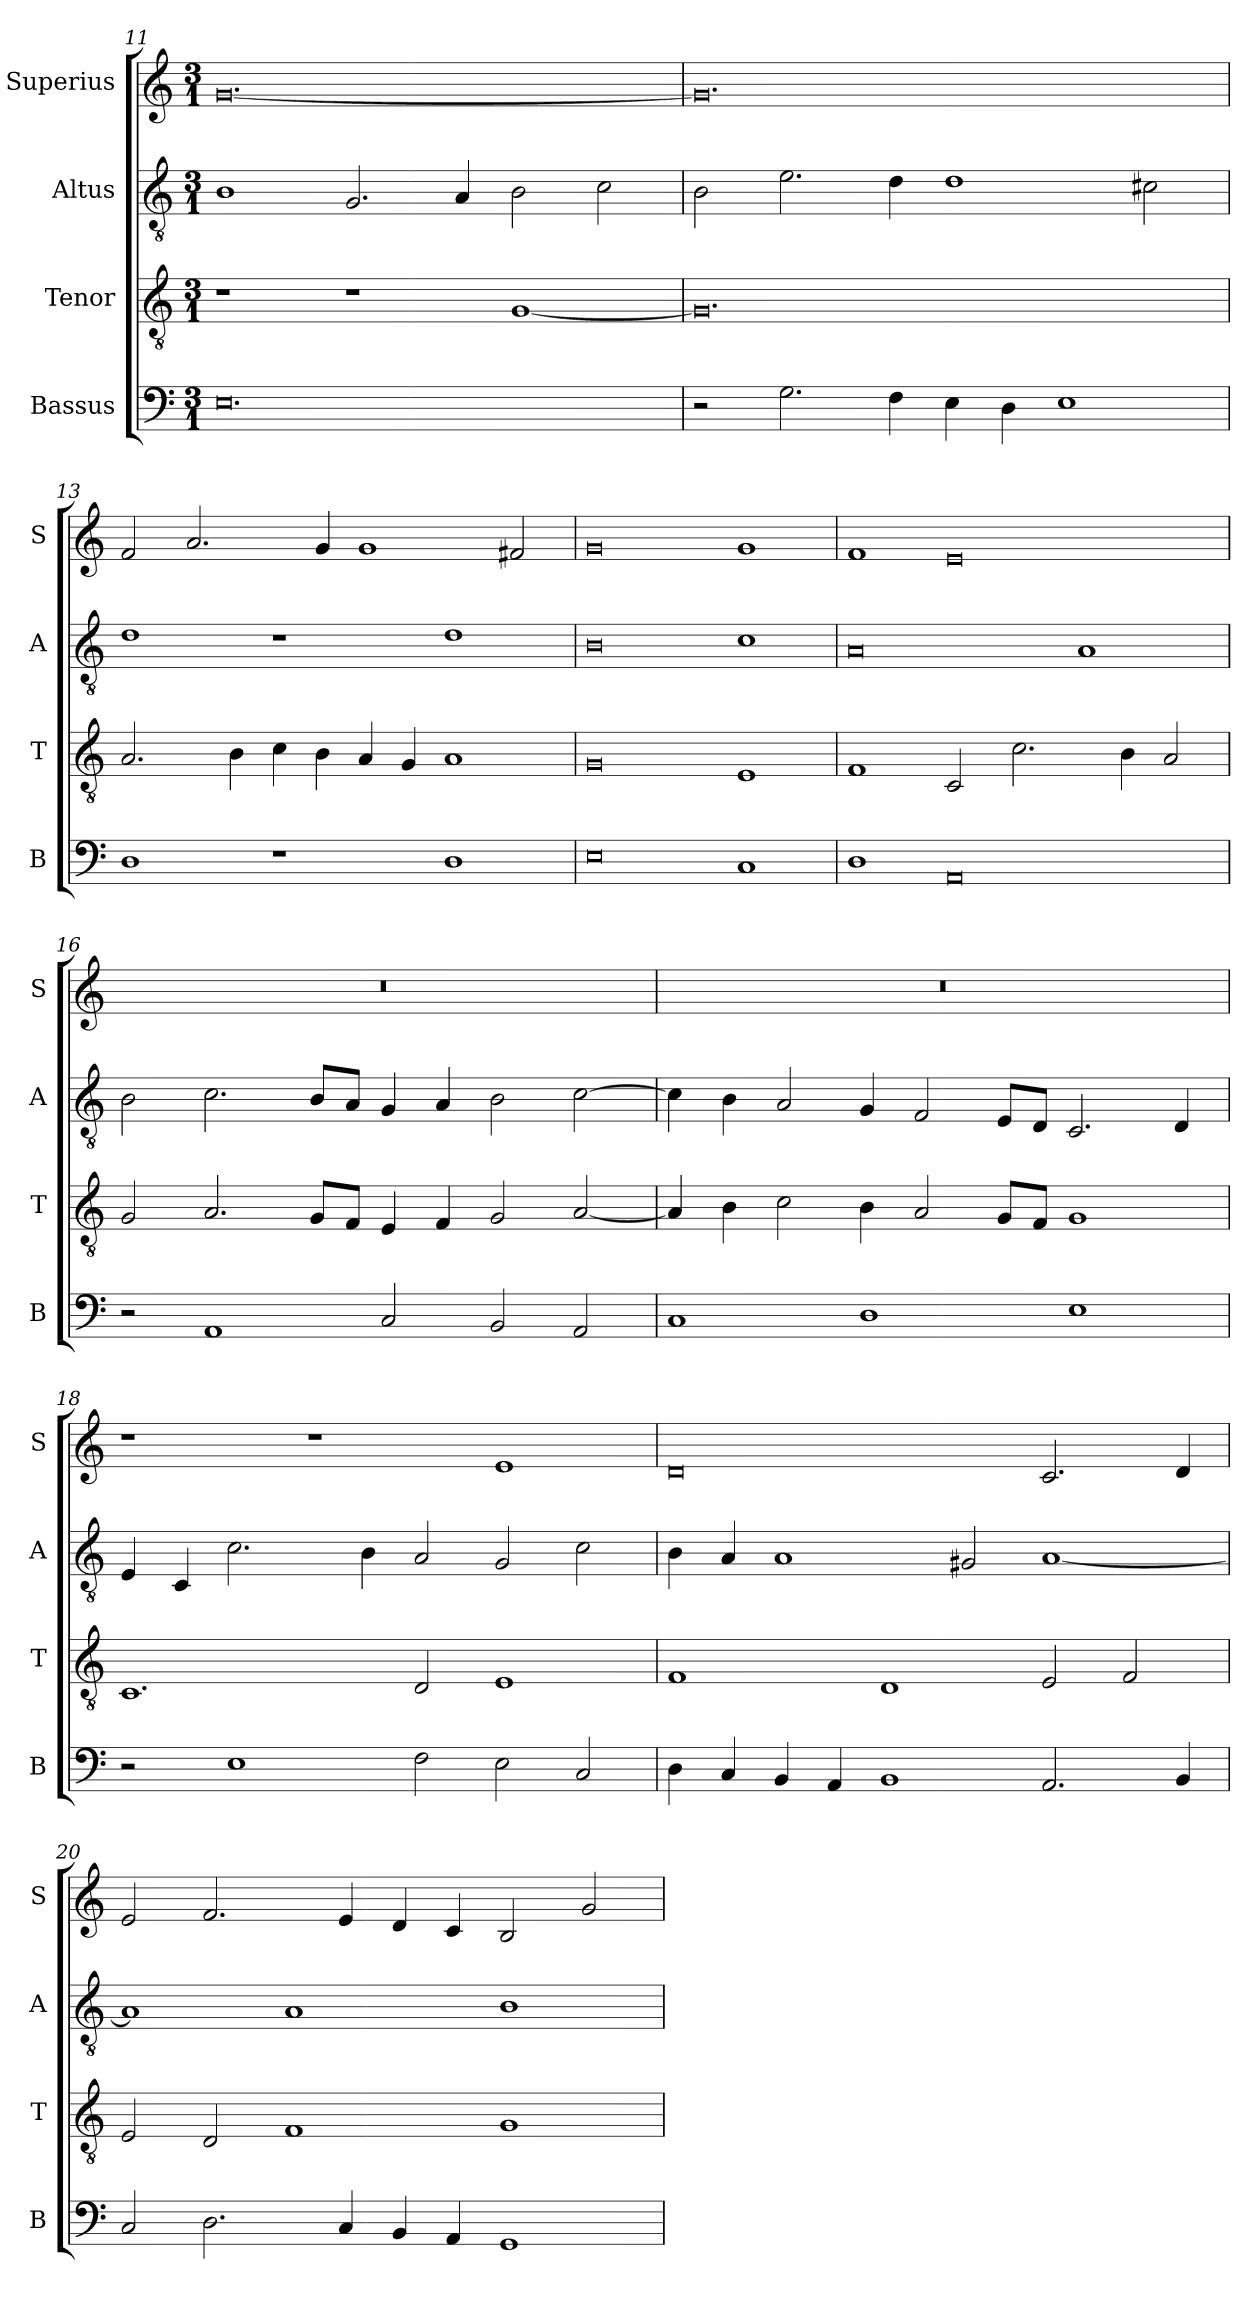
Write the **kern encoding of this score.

**kern	**kern	**kern	**kern
*part4	*part3	*part2	*part1
*staff4	*staff3	*staff2	*staff1
*I"Bassus	*I"Tenor	*I"Altus	*I"Superius
*I'B	*I'T	*I'A	*I'S
*clefF4	*clefGv2	*clefGv2	*clefG2
*k[]	*k[]	*k[]	*k[]
*M3/1	*M3/1	*M3/1	*M3/1
=11	=11	=11	=11
0.E	1r	1B	[0.g
.	1r	2.G/	.
.	.	4A/	.
.	[1G	2B\	.
.	.	2c\	.
=12	=12	=12	=12
2r	0.G]	2B\	0.g]
2.G\	.	2.e\	.
4F\	.	4d\	.
4E\	.	1d	.
4D\	.	.	.
1E	.	.	.
.	.	2c#X\	.
=13	=13	=13	=13
1D	2.A/	1d	2f/
.	.	.	2.a/
.	4B\	.	.
1r	4c\	1r	.
.	4B\	.	4g/
.	4A/	.	1g
.	4G/	.	.
1D	1A	1d	.
.	.	.	2f#X/
=14	=14	=14	=14
0E	0G	0B	0g
1C	1E	1c	1g
=15	=15	=15	=15
1D	1F	0A	1f
0AA	2C/	.	0e
.	2.c\	.	.
.	.	1A	.
.	4B\	.	.
.	2A/	.	.
=16	=16	=16	=16
2r	2G/	2B\	0.r
1AA	2.A/	2.c\	.
.	8G/L	8B/L	.
.	8F/J	8A/J	.
2C/	4E/	4G/	.
.	4F/	4A/	.
2BB/	2G/	2B\	.
2AA/	[2A/	[2c\	.
=17	=17	=17	=17
1C	4A/]	4c\]	0.r
.	4B\	4B\	.
.	2c\	2A/	.
1D	4B\	4G/	.
.	2A/	2F/	.
.	8G/L	8E/L	.
.	8F/J	8D/J	.
1E	1G	2.C/	.
.	.	4D/	.
=18	=18	=18	=18
2r	1.C	4E/	1r
.	.	4C/	.
1E	.	2.c\	.
.	.	.	1r
.	.	4B\	.
2F\	2D/	2A/	.
2E\	1E	2G/	1e
2C/	.	2c\	.
=19	=19	=19	=19
4D\	1F	4B\	0d
4C/	.	4A/	.
4BB/	.	1A	.
4AA/	.	.	.
1BB	1D	.	.
.	.	2G#X/	.
2.AA/	2E/	[1A	2.c/
.	2F/	.	.
4BB/	.	.	4d/
=20	=20	=20	=20
2C/	2E/	1A]	2e/
2.D\	2D/	.	2.f/
.	1F	1A	.
4C/	.	.	4e/
4BB/	.	.	4d/
4AA/	.	.	4c/
1GG	1G	1B	2B/
.	.	.	2g/
=	=	=	=
*-	*-	*-	*-
